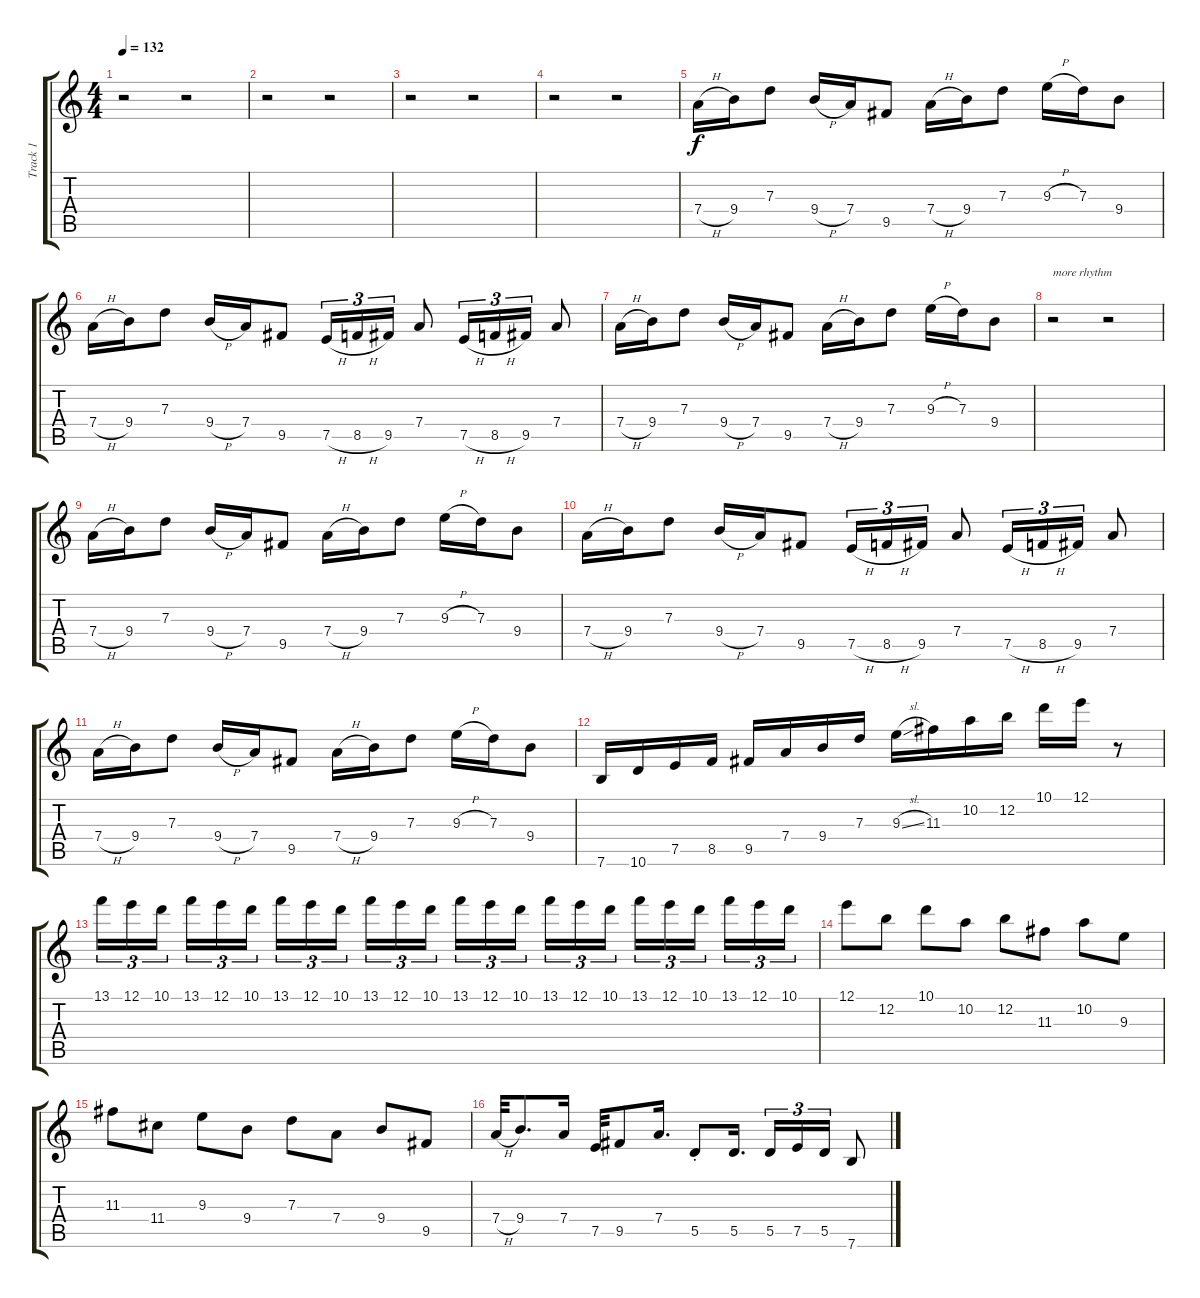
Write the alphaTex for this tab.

\track ("Track 1" "Track 1") {instrument acousticguitarsteel}
\staff {score tabs}
\tuning (E4 B3 G3 D3 A2 E2) {hide}
\ts (4 4)
\tempo 132
\clef g2
\ks c
r.2{dy f} r.2 |
r.2 r.2 |
r.2 r.2 |
r.2 r.2 |
7.4{h}.16 9.4.16 7.3.8 9.4{h}.16 7.4.16 9.5.8 7.4{h}.16 9.4.16 7.3.8 9.3{h}.16 7.3.16 9.4.8 |
7.4{h}.16 9.4.16 7.3.8 9.4{h}.16 7.4.16 9.5.8 7.5{h}.16{tu (3 2)} 8.5{h}.16{tu (3 2)} 9.5.16{tu (3 2)} 7.4.8 7.5{h}.16{tu (3 2)} 8.5{h}.16{tu (3 2)} 9.5.16{tu (3 2)} 7.4.8 |
7.4{h}.16 9.4.16 7.3.8 9.4{h}.16 7.4.16 9.5.8 7.4{h}.16 9.4.16 7.3.8 9.3{h}.16 7.3.16 9.4.8 |
r.2{txt "more rhythm"} r.2 |
7.4{h}.16 9.4.16 7.3.8 9.4{h}.16 7.4.16 9.5.8 7.4{h}.16 9.4.16 7.3.8 9.3{h}.16 7.3.16 9.4.8 |
7.4{h}.16 9.4.16 7.3.8 9.4{h}.16 7.4.16 9.5.8 7.5{h}.16{tu (3 2)} 8.5{h}.16{tu (3 2)} 9.5.16{tu (3 2)} 7.4.8 7.5{h}.16{tu (3 2)} 8.5{h}.16{tu (3 2)} 9.5.16{tu (3 2)} 7.4.8 |
7.4{h}.16 9.4.16 7.3.8 9.4{h}.16 7.4.16 9.5.8 7.4{h}.16 9.4.16 7.3.8 9.3{h}.16 7.3.16 9.4.8 |
7.6.16 10.6.16 7.5.16 8.5.16 9.5.16 7.4.16 9.4.16 7.3.16 9.3{sl}.16 11.3.16 10.2.16 12.2.16 10.1.16 12.1.16 r.8 |
13.1.16{tu (3 2)} 12.1.16{tu (3 2)} 10.1.16{tu (3 2) beam splitsecondary} 13.1.16{tu (3 2)} 12.1.16{tu (3 2)} 10.1.16{tu (3 2)} 13.1.16{tu (3 2)} 12.1.16{tu (3 2)} 10.1.16{tu (3 2) beam splitsecondary} 13.1.16{tu (3 2)} 12.1.16{tu (3 2)} 10.1.16{tu (3 2)} 13.1.16{tu (3 2)} 12.1.16{tu (3 2)} 10.1.16{tu (3 2) beam splitsecondary} 13.1.16{tu (3 2)} 12.1.16{tu (3 2)} 10.1.16{tu (3 2)} 13.1.16{tu (3 2)} 12.1.16{tu (3 2)} 10.1.16{tu (3 2) beam splitsecondary} 13.1.16{tu (3 2)} 12.1.16{tu (3 2)} 10.1.16{tu (3 2)} |
12.1.8 12.2.8 10.1.8 10.2.8 12.2.8 11.3.8 10.2.8 9.3.8 |
11.3.8 11.4.8 9.3.8 9.4.8 7.3.8 7.4.8 9.4.8 9.5.8 |
7.4{h}.32 9.4.8{d} 7.4.16 7.5.32 9.5.8 7.4.16{d} 5.5{st}.8 5.5.16{d} 5.5.16{tu (3 2)} 7.5.16{tu (3 2)} 5.5.16{tu (3 2)} 7.6.8
